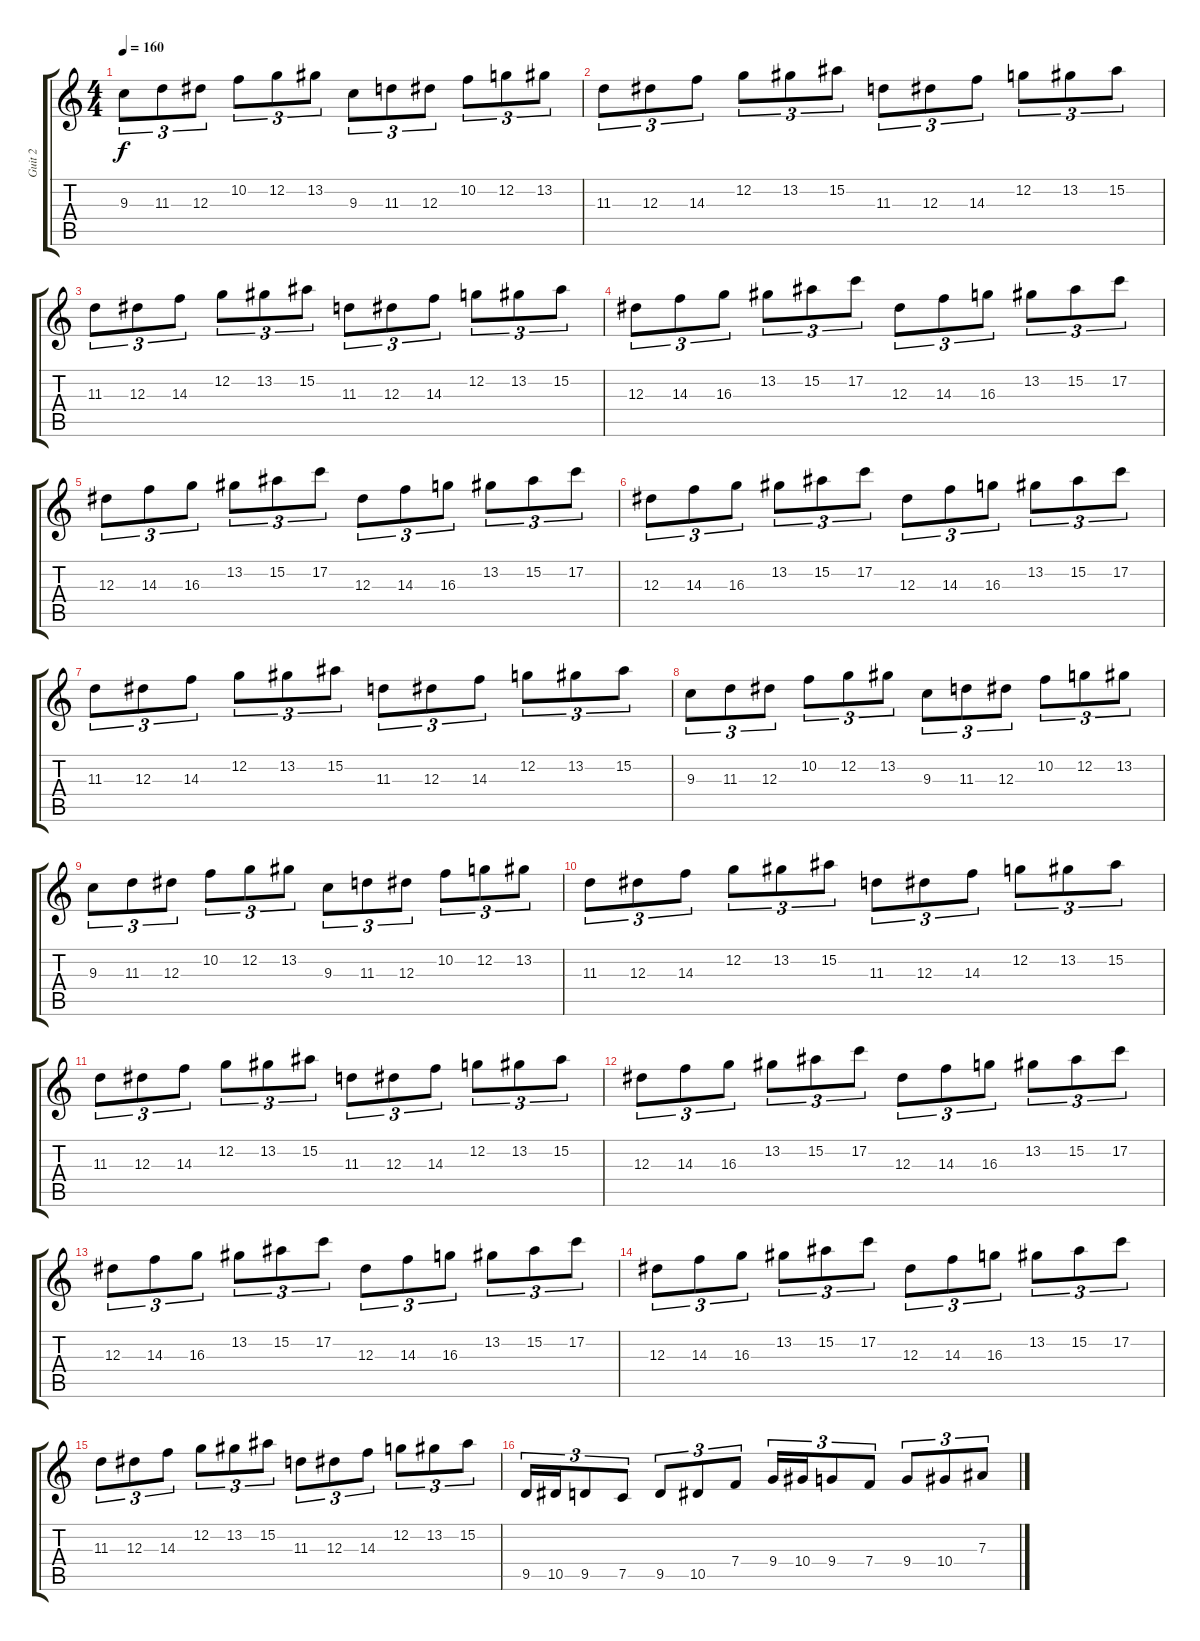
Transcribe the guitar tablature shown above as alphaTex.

\track ("Guit 2" "Guit 2") {instrument distortionguitar}
\staff {score tabs}
\tuning (C4 G3 Eb3 Bb2 F2 C2) {hide}
\ts (4 4)
\tempo 160
\clef g2
\ks c
9.3.8{tu (3 2) dy f} 11.3.8{tu (3 2)} 12.3.8{tu (3 2)} 10.2.8{tu (3 2)} 12.2.8{tu (3 2)} 13.2.8{tu (3 2)} 9.3.8{tu (3 2)} 11.3.8{tu (3 2)} 12.3.8{tu (3 2)} 10.2.8{tu (3 2)} 12.2.8{tu (3 2)} 13.2.8{tu (3 2)} |
11.3.8{tu (3 2)} 12.3.8{tu (3 2)} 14.3.8{tu (3 2)} 12.2.8{tu (3 2)} 13.2.8{tu (3 2)} 15.2.8{tu (3 2)} 11.3.8{tu (3 2)} 12.3.8{tu (3 2)} 14.3.8{tu (3 2)} 12.2.8{tu (3 2)} 13.2.8{tu (3 2)} 15.2.8{tu (3 2)} |
11.3.8{tu (3 2)} 12.3.8{tu (3 2)} 14.3.8{tu (3 2)} 12.2.8{tu (3 2)} 13.2.8{tu (3 2)} 15.2.8{tu (3 2)} 11.3.8{tu (3 2)} 12.3.8{tu (3 2)} 14.3.8{tu (3 2)} 12.2.8{tu (3 2)} 13.2.8{tu (3 2)} 15.2.8{tu (3 2)} |
12.3.8{tu (3 2)} 14.3.8{tu (3 2)} 16.3.8{tu (3 2)} 13.2.8{tu (3 2)} 15.2.8{tu (3 2)} 17.2.8{tu (3 2)} 12.3.8{tu (3 2)} 14.3.8{tu (3 2)} 16.3.8{tu (3 2)} 13.2.8{tu (3 2)} 15.2.8{tu (3 2)} 17.2.8{tu (3 2)} |
12.3.8{tu (3 2)} 14.3.8{tu (3 2)} 16.3.8{tu (3 2)} 13.2.8{tu (3 2)} 15.2.8{tu (3 2)} 17.2.8{tu (3 2)} 12.3.8{tu (3 2)} 14.3.8{tu (3 2)} 16.3.8{tu (3 2)} 13.2.8{tu (3 2)} 15.2.8{tu (3 2)} 17.2.8{tu (3 2)} |
12.3.8{tu (3 2)} 14.3.8{tu (3 2)} 16.3.8{tu (3 2)} 13.2.8{tu (3 2)} 15.2.8{tu (3 2)} 17.2.8{tu (3 2)} 12.3.8{tu (3 2)} 14.3.8{tu (3 2)} 16.3.8{tu (3 2)} 13.2.8{tu (3 2)} 15.2.8{tu (3 2)} 17.2.8{tu (3 2)} |
11.3.8{tu (3 2)} 12.3.8{tu (3 2)} 14.3.8{tu (3 2)} 12.2.8{tu (3 2)} 13.2.8{tu (3 2)} 15.2.8{tu (3 2)} 11.3.8{tu (3 2)} 12.3.8{tu (3 2)} 14.3.8{tu (3 2)} 12.2.8{tu (3 2)} 13.2.8{tu (3 2)} 15.2.8{tu (3 2)} |
9.3.8{tu (3 2)} 11.3.8{tu (3 2)} 12.3.8{tu (3 2)} 10.2.8{tu (3 2)} 12.2.8{tu (3 2)} 13.2.8{tu (3 2)} 9.3.8{tu (3 2)} 11.3.8{tu (3 2)} 12.3.8{tu (3 2)} 10.2.8{tu (3 2)} 12.2.8{tu (3 2)} 13.2.8{tu (3 2)} |
9.3.8{tu (3 2)} 11.3.8{tu (3 2)} 12.3.8{tu (3 2)} 10.2.8{tu (3 2)} 12.2.8{tu (3 2)} 13.2.8{tu (3 2)} 9.3.8{tu (3 2)} 11.3.8{tu (3 2)} 12.3.8{tu (3 2)} 10.2.8{tu (3 2)} 12.2.8{tu (3 2)} 13.2.8{tu (3 2)} |
11.3.8{tu (3 2)} 12.3.8{tu (3 2)} 14.3.8{tu (3 2)} 12.2.8{tu (3 2)} 13.2.8{tu (3 2)} 15.2.8{tu (3 2)} 11.3.8{tu (3 2)} 12.3.8{tu (3 2)} 14.3.8{tu (3 2)} 12.2.8{tu (3 2)} 13.2.8{tu (3 2)} 15.2.8{tu (3 2)} |
11.3.8{tu (3 2)} 12.3.8{tu (3 2)} 14.3.8{tu (3 2)} 12.2.8{tu (3 2)} 13.2.8{tu (3 2)} 15.2.8{tu (3 2)} 11.3.8{tu (3 2)} 12.3.8{tu (3 2)} 14.3.8{tu (3 2)} 12.2.8{tu (3 2)} 13.2.8{tu (3 2)} 15.2.8{tu (3 2)} |
12.3.8{tu (3 2)} 14.3.8{tu (3 2)} 16.3.8{tu (3 2)} 13.2.8{tu (3 2)} 15.2.8{tu (3 2)} 17.2.8{tu (3 2)} 12.3.8{tu (3 2)} 14.3.8{tu (3 2)} 16.3.8{tu (3 2)} 13.2.8{tu (3 2)} 15.2.8{tu (3 2)} 17.2.8{tu (3 2)} |
12.3.8{tu (3 2)} 14.3.8{tu (3 2)} 16.3.8{tu (3 2)} 13.2.8{tu (3 2)} 15.2.8{tu (3 2)} 17.2.8{tu (3 2)} 12.3.8{tu (3 2)} 14.3.8{tu (3 2)} 16.3.8{tu (3 2)} 13.2.8{tu (3 2)} 15.2.8{tu (3 2)} 17.2.8{tu (3 2)} |
12.3.8{tu (3 2)} 14.3.8{tu (3 2)} 16.3.8{tu (3 2)} 13.2.8{tu (3 2)} 15.2.8{tu (3 2)} 17.2.8{tu (3 2)} 12.3.8{tu (3 2)} 14.3.8{tu (3 2)} 16.3.8{tu (3 2)} 13.2.8{tu (3 2)} 15.2.8{tu (3 2)} 17.2.8{tu (3 2)} |
11.3.8{tu (3 2)} 12.3.8{tu (3 2)} 14.3.8{tu (3 2)} 12.2.8{tu (3 2)} 13.2.8{tu (3 2)} 15.2.8{tu (3 2)} 11.3.8{tu (3 2)} 12.3.8{tu (3 2)} 14.3.8{tu (3 2)} 12.2.8{tu (3 2)} 13.2.8{tu (3 2)} 15.2.8{tu (3 2)} |
9.5.16{tu (3 2)} 10.5.16{tu (3 2)} 9.5.8{tu (3 2)} 7.5.8{tu (3 2)} 9.5.8{tu (3 2)} 10.5.8{tu (3 2)} 7.4.8{tu (3 2)} 9.4.16{tu (3 2)} 10.4.16{tu (3 2)} 9.4.8{tu (3 2)} 7.4.8{tu (3 2)} 9.4.8{tu (3 2)} 10.4.8{tu (3 2)} 7.3.8{tu (3 2)}
